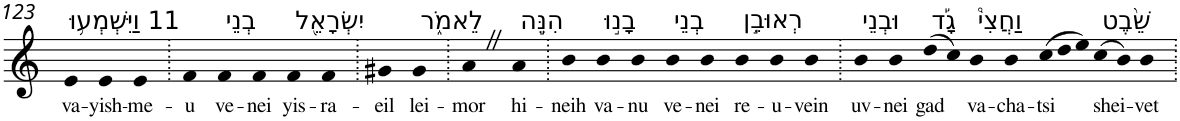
**kern	**text
*part1	*part1
*staff1	*staff1
*I"Piano	*
*I'Pno	*
!!LO:PB:g=z
*clefG2	*
*k[]	*
=123	=123
!LO:TX:a:t=11 וַיִּשְׁמְע֥וּ	!
!	!LO:LY:b
4e	va-
!	!LO:LY:b
4e	-yish-
!	!LO:LY:b
4e	-me-
=124.	=124.
!	!LO:LY:b
4f	-u
!LO:TX:a:t=בְנֵי	!
!	!LO:LY:b
4f	ve-
!	!LO:LY:b
4f	-nei
!LO:TX:a:t=יִשְׂרָאֵ֖ל	!
!	!LO:LY:b
4f	yis-
!	!LO:LY:b
4f	-ra-
=125.	=125.
!	!LO:LY:b
4g#X	-eil
!LO:TX:a:t=לֵאמֹ֑ר	!
!	!LO:LY:b
4g#	lei-
=126.	=126.
!	!LO:LY:b
4aZ	-mor
!LO:TX:a:t=הִנֵּ֣ה	!
!	!LO:LY:b
4a	hi-
=127.	=127.
!	!LO:LY:b
4b	-neih
!LO:TX:a:t=בָנ֣וּ	!
!	!LO:LY:b
4b	va-
!	!LO:LY:b
4b	-nu
!LO:TX:a:t=בְנֵי	!
!	!LO:LY:b
4b	ve-
!	!LO:LY:b
4b	-nei
!LO:TX:a:t=רְאוּבֵ֣ן	!
!	!LO:LY:b
4b	re-
!	!LO:LY:b
4b	-u-
!	!LO:LY:b
4b	-vein
=128.	=128.
!LO:TX:a:t=וּבְנֵי	!
!	!LO:LY:b
4b	uv-
!	!LO:LY:b
4b	-nei
!LO:TX:a:t=גָ֡ד	!
!	!LO:LY:b
(>8dd	gad
8cc)	.
!LO:TX:a:t=וַחֲצִי֩	!
!	!LO:LY:b
4b	va-
!	!LO:LY:b
4b	-cha-
*Xtuplet	*
!	!LO:LY:b
(>12cc	-tsi
12dd	.
12ee)	.
!LO:TX:a:t=שֵׁ֨בֶט	!
!	!LO:LY:b
(>8cc	shei-
8b)	.
!	!LO:LY:b
4b	-vet
=.	=.
*-	*-
